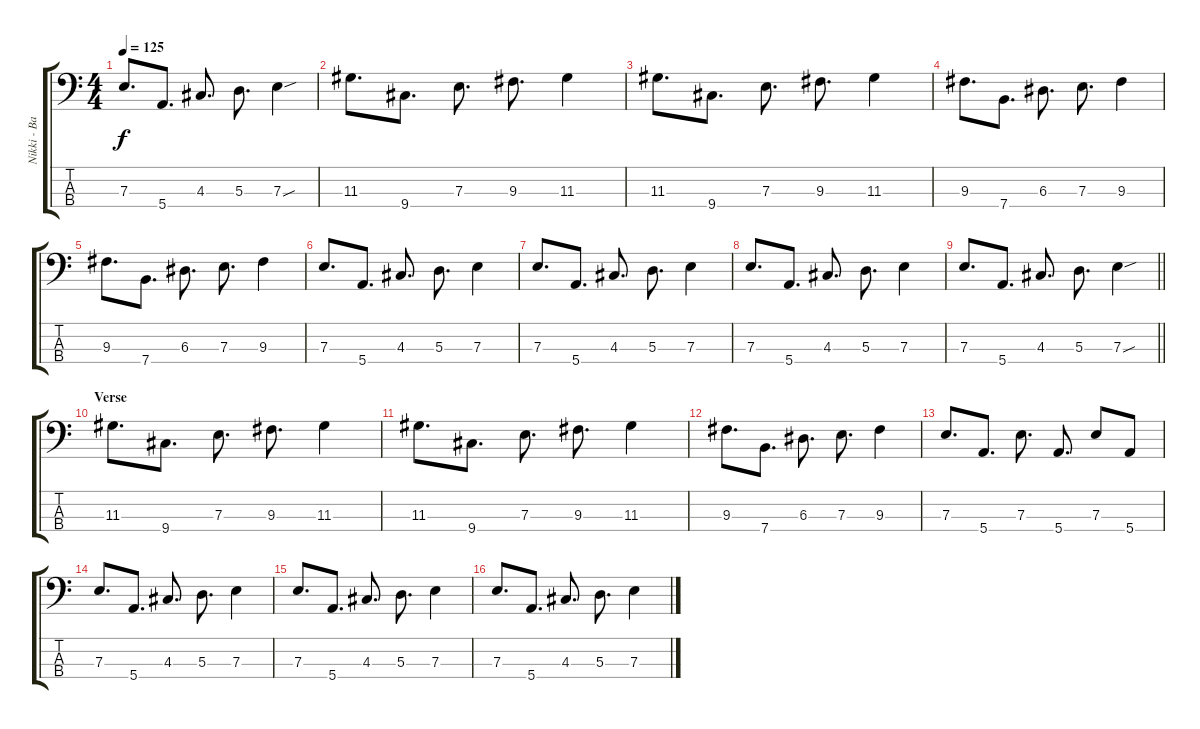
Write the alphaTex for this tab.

\track ("Nikki - Bass" "Nikki - Ba") {instrument electricbassfinger}
\staff {score tabs}
\tuning (G2 D2 A1 E1) {hide}
\ts (4 4)
\tempo 125
\clef f4
\ks c
7.3.8{d dy f} 5.4.8{d} 4.3.8{d} 5.3.8{d} 7.3{sou}.4 |
11.3.8{d} 9.4.8{d} 7.3.8{d} 9.3.8{d} 11.3.4 |
11.3.8{d} 9.4.8{d} 7.3.8{d} 9.3.8{d} 11.3.4 |
9.3.8{d} 7.4.8{d} 6.3.8{d} 7.3.8{d} 9.3.4 |
9.3.8{d} 7.4.8{d} 6.3.8{d} 7.3.8{d} 9.3.4 |
7.3.8{d} 5.4.8{d} 4.3.8{d} 5.3.8{d} 7.3.4 |
7.3.8{d} 5.4.8{d} 4.3.8{d} 5.3.8{d} 7.3.4 |
7.3.8{d} 5.4.8{d} 4.3.8{d} 5.3.8{d} 7.3.4 |
\barLineRight lightlight
7.3.8{d} 5.4.8{d} 4.3.8{d} 5.3.8{d} 7.3{sou}.4 |
\section ("" "Verse")
11.3.8{d} 9.4.8{d} 7.3.8{d} 9.3.8{d} 11.3.4 |
11.3.8{d} 9.4.8{d} 7.3.8{d} 9.3.8{d} 11.3.4 |
9.3.8{d} 7.4.8{d} 6.3.8{d} 7.3.8{d} 9.3.4 |
7.3.8{d} 5.4.8{d} 7.3.8{d} 5.4.8{d} 7.3.8 5.4.8 |
7.3.8{d} 5.4.8{d} 4.3.8{d} 5.3.8{d} 7.3.4 |
7.3.8{d} 5.4.8{d} 4.3.8{d} 5.3.8{d} 7.3.4 |
7.3.8{d} 5.4.8{d} 4.3.8{d} 5.3.8{d} 7.3.4
